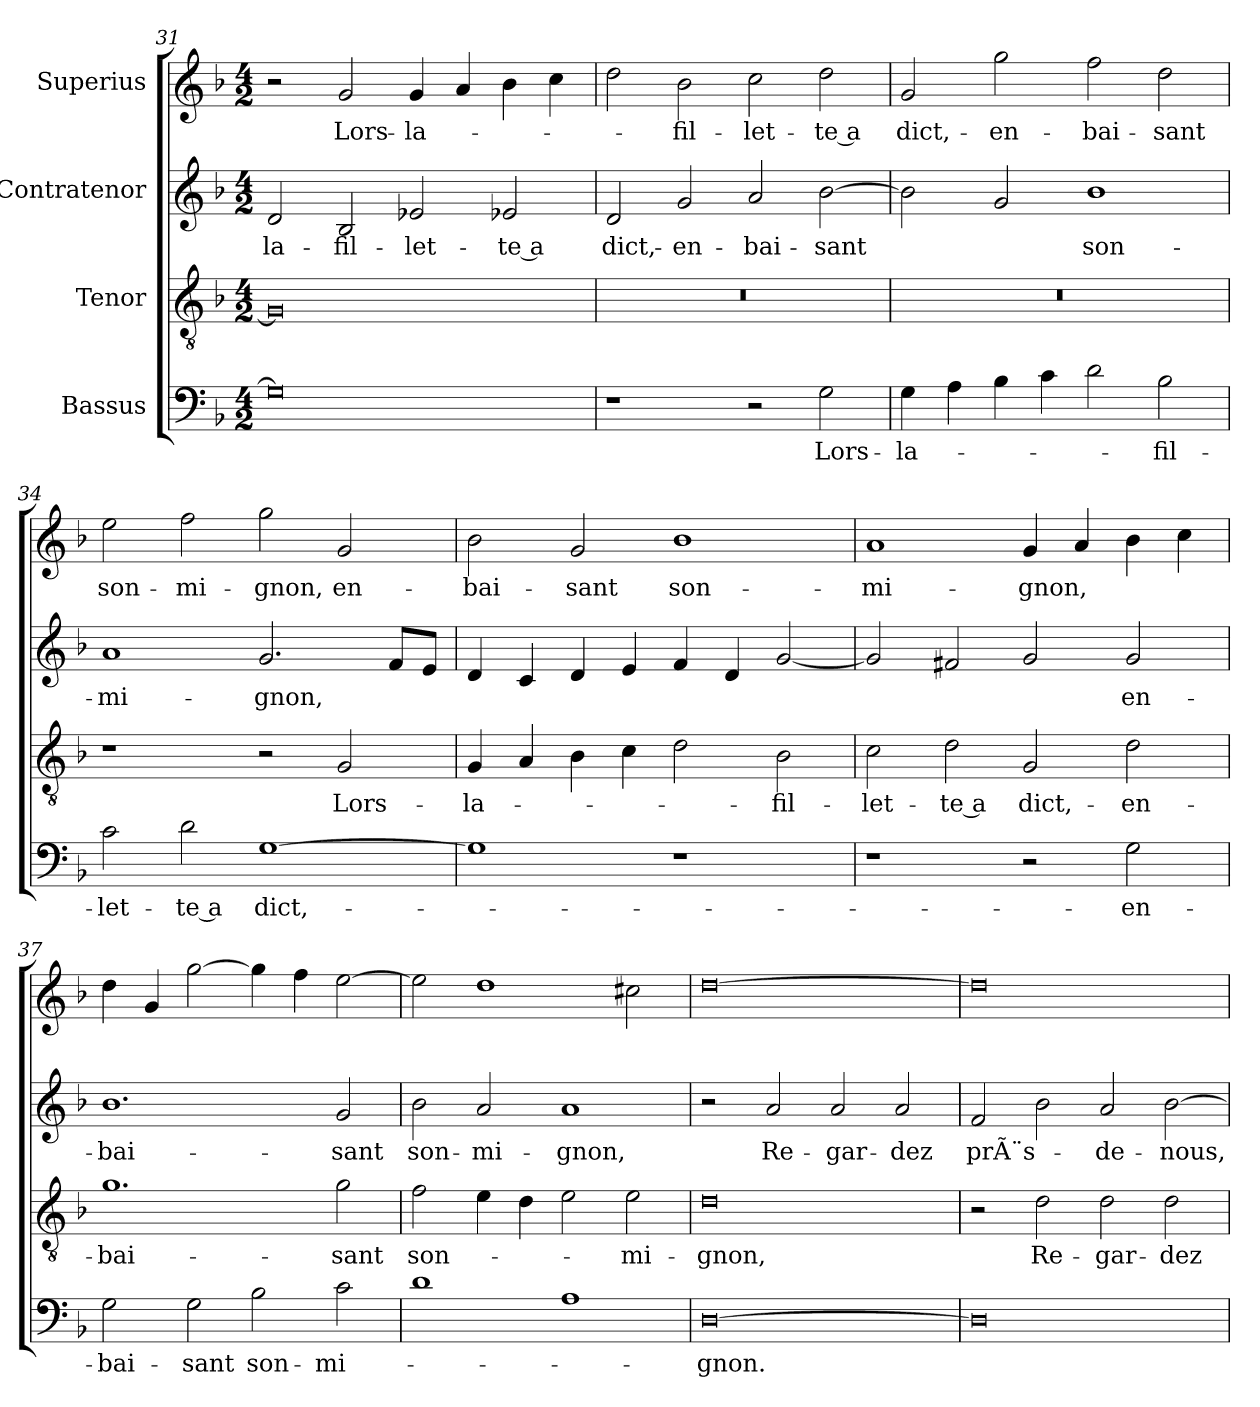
**kern	**text	**kern	**text	**kern	**text	**kern	**text
*part4	*part4	*part3	*part3	*part2	*part2	*part1	*part1
*staff4	*staff4	*staff3	*staff3	*staff2	*staff2	*staff1	*staff1
*I"Bassus	*	*I"Tenor	*	*I"Contratenor	*	*I"Superius	*
*clefF4	*	*clefGv2	*	*clefG2	*	*clefG2	*
*k[b-]	*	*k[b-]	*	*k[b-]	*	*k[b-]	*
*M4/2	*	*M4/2	*	*M4/2	*	*M4/2	*
=31	=31	=31	=31	=31	=31	=31	=31
0G\]	.	0G/]	.	2d/	la-	2r	.
.	.	.	.	2B-/	fil-	2g/	Lors-
.	.	.	.	2e-X/	-let-	4g/	la-
.	.	.	.	.	.	4a/	.
.	.	.	.	2e-X/	-te a	4b-\	.
.	.	.	.	.	.	4cc\	.
=32	=32	=32	=32	=32	=32	=32	=32
1r	.	0r	.	2d/	dict,-	2dd\	.
.	.	.	.	2g/	en-	2b-\	fil-
2r	.	.	.	2a/	bai-	2cc\	-let-
2G\	Lors-	.	.	[2b-\	-sant	2dd\	-te a
=33	=33	=33	=33	=33	=33	=33	=33
4G\	la-	0r	.	2b-\]	.	2g/	dict,-
4A\	.	.	.	.	.	.	.
4B-\	.	.	.	2g/	.	2gg\	en-
4c\	.	.	.	.	.	.	.
2d\	.	.	.	1b-\	son-	2ff\	bai-
2B-\	fil-	.	.	.	.	2dd\	-sant
=34	=34	=34	=34	=34	=34	=34	=34
2c\	-let-	1r	.	1a/	mi-	2ee\	son-
2d\	-te a	.	.	.	.	2ff\	mi-
[1G\	dict,-	2r	.	2.g/	-gnon,	2gg\	-gnon,
.	.	2G/	Lors-	.	.	2g/	en-
.	.	.	.	8f/L	.	.	.
.	.	.	.	8e/J	.	.	.
=35	=35	=35	=35	=35	=35	=35	=35
1G\]	.	4G/	la-	4d/	.	2b-\	bai-
.	.	4A/	.	4c/	.	.	.
.	.	4B-\	.	4d/	.	2g/	-sant
.	.	4c\	.	4e/	.	.	.
1r	.	2d\	.	4f/	.	1b-\	son-
.	.	.	.	4d/	.	.	.
.	.	2B-\	fil-	[2g/	.	.	.
=36	=36	=36	=36	=36	=36	=36	=36
1r	.	2c\	-let-	2g/]	.	1a/	mi-
.	.	2d\	-te a	2f#X/	.	.	.
2r	.	2G/	dict,-	2g/	.	4g/	-gnon,
.	.	.	.	.	.	4a/	.
2G\	en-	2d\	en-	2g/	en-	4b-\	.
.	.	.	.	.	.	4cc\	.
=37	=37	=37	=37	=37	=37	=37	=37
2G\	bai-	1.g\	bai-	1.b-\	bai-	4dd\	.
.	.	.	.	.	.	4g/	.
2G\	-sant	.	.	.	.	[2gg\	.
2B-\	son-	.	.	.	.	4gg\]	.
.	.	.	.	.	.	4ff\	.
2c\	mi-	2g\	-sant	2g/	-sant	[2ee\	.
=38	=38	=38	=38	=38	=38	=38	=38
1d\	.	2f\	son-	2b-\	son-	2ee\]	.
.	.	4e\	.	2a/	mi-	1dd\	.
.	.	4d\	.	.	.	.	.
1A\	.	2e\	.	1a/	-gnon,	.	.
.	.	2e\	mi-	.	.	2cc#X\	.
=39	=39	=39	=39	=39	=39	=39	=39
[0D\	-gnon.	0d\	-gnon,	2r	.	[0dd\	.
.	.	.	.	2a/	Re-	.	.
.	.	.	.	2a/	-gar-	.	.
.	.	.	.	2a/	-dez	.	.
=40	=40	=40	=40	=40	=40	=40	=40
0D\]	.	2r	.	2f/	prÃ¨s-	0dd\]	.
.	.	2d\	Re-	2b-\	.	.	.
.	.	2d\	-gar-	2a/	de-	.	.
.	.	2d\	-dez	[2b-\	nous,-	.	.
=	=	=	=	=	=	=	=
*-	*-	*-	*-	*-	*-	*-	*-
